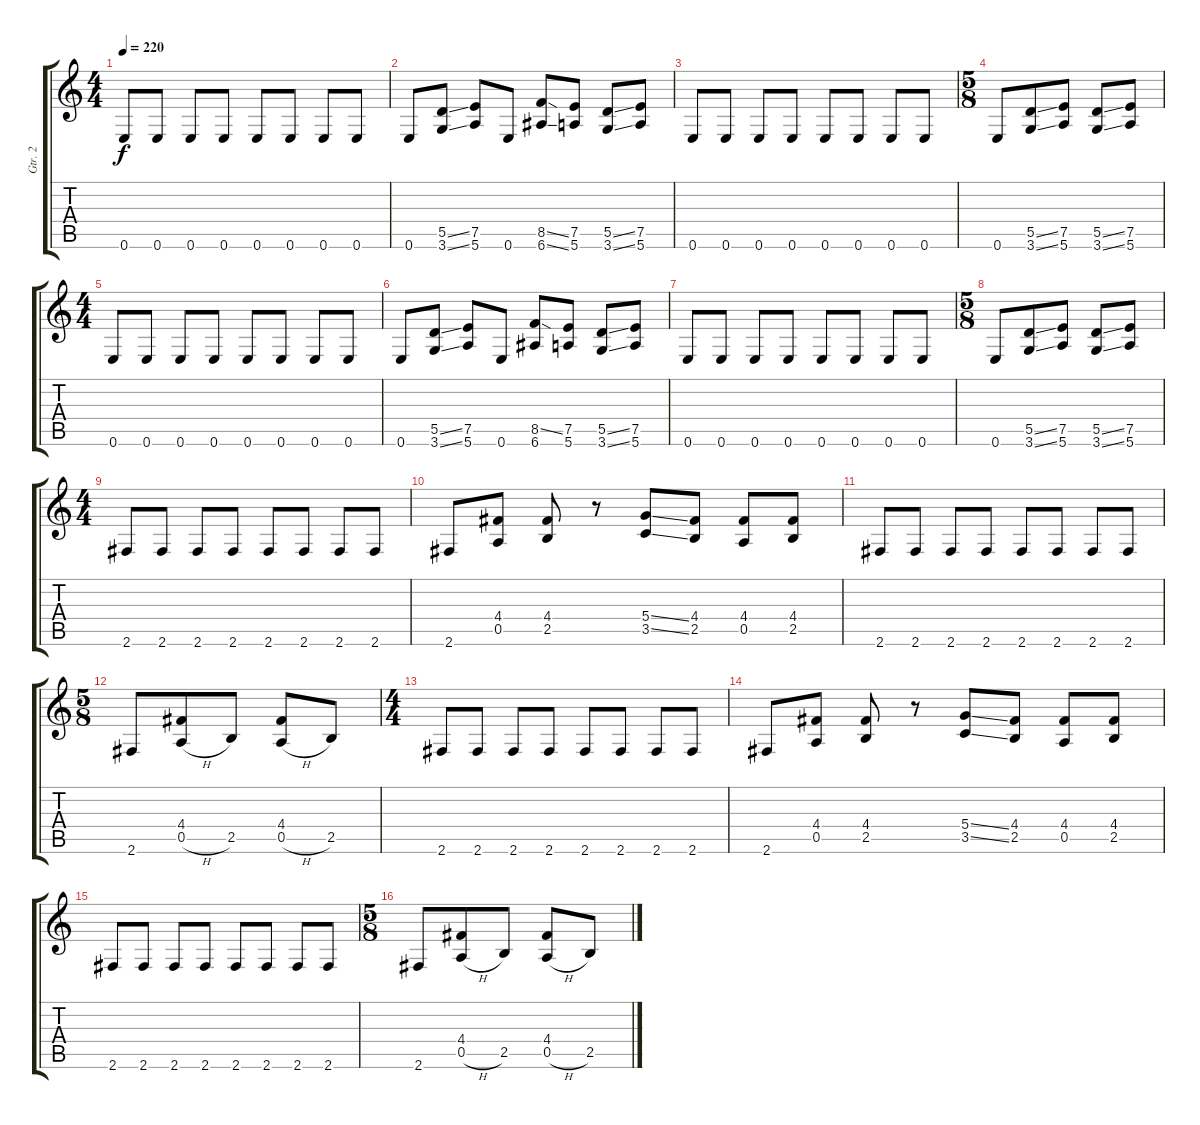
\track ("Gtr. 2" "Gtr. 2") {instrument distortionguitar}
\staff {score tabs}
\tuning (E4 B3 G3 D3 A2 E2) {hide}
\ts (4 4)
\tempo 220
\clef g2
\ks c
0.6.8{dy f} 0.6.8 0.6.8 0.6.8 0.6.8 0.6.8 0.6.8 0.6.8 |
0.6.8 (5.5{ss} 3.6{ss}).8 (7.5 5.6).8 0.6.8 (8.5{ss} 6.6{ss}).8 (7.5 5.6).8 (5.5{ss} 3.6{ss}).8 (7.5 5.6).8 |
0.6.8 0.6.8 0.6.8 0.6.8 0.6.8 0.6.8 0.6.8 0.6.8 |
\ts (5 8)
0.6.8 (5.5{ss} 3.6{ss}).8 (7.5 5.6).8 (5.5{ss} 3.6{ss}).8 (7.5 5.6).8 |
\ts (4 4)
0.6.8 0.6.8 0.6.8 0.6.8 0.6.8 0.6.8 0.6.8 0.6.8 |
0.6.8 (5.5{ss} 3.6{ss}).8 (7.5 5.6).8 0.6.8 (8.5{ss} 6.6).8 (7.5 5.6).8 (5.5{ss} 3.6{ss}).8 (7.5 5.6).8 |
0.6.8 0.6.8 0.6.8 0.6.8 0.6.8 0.6.8 0.6.8 0.6.8 |
\ts (5 8)
0.6.8 (5.5{ss} 3.6{ss}).8 (7.5 5.6).8 (5.5{ss} 3.6{ss}).8 (7.5 5.6).8 |
\ts (4 4)
2.6.8 2.6.8 2.6.8 2.6.8 2.6.8 2.6.8 2.6.8 2.6.8 |
2.6.8 (4.4 0.5).8 (4.4 2.5).8 r.8 (5.4{ss} 3.5{ss}).8 (4.4 2.5).8 (4.4 0.5).8 (4.4 2.5).8 |
2.6.8 2.6.8 2.6.8 2.6.8 2.6.8 2.6.8 2.6.8 2.6.8 |
\ts (5 8)
2.6.8 (4.4 0.5{h}).8 2.5.8 (4.4 0.5{h}).8 2.5.8 |
\ts (4 4)
2.6.8 2.6.8 2.6.8 2.6.8 2.6.8 2.6.8 2.6.8 2.6.8 |
2.6.8 (4.4 0.5).8 (4.4 2.5).8 r.8 (5.4{ss} 3.5{ss}).8 (4.4 2.5).8 (4.4 0.5).8 (4.4 2.5).8 |
2.6.8 2.6.8 2.6.8 2.6.8 2.6.8 2.6.8 2.6.8 2.6.8 |
\ts (5 8)
2.6.8 (4.4 0.5{h}).8 2.5.8 (4.4 0.5{h}).8 2.5.8
